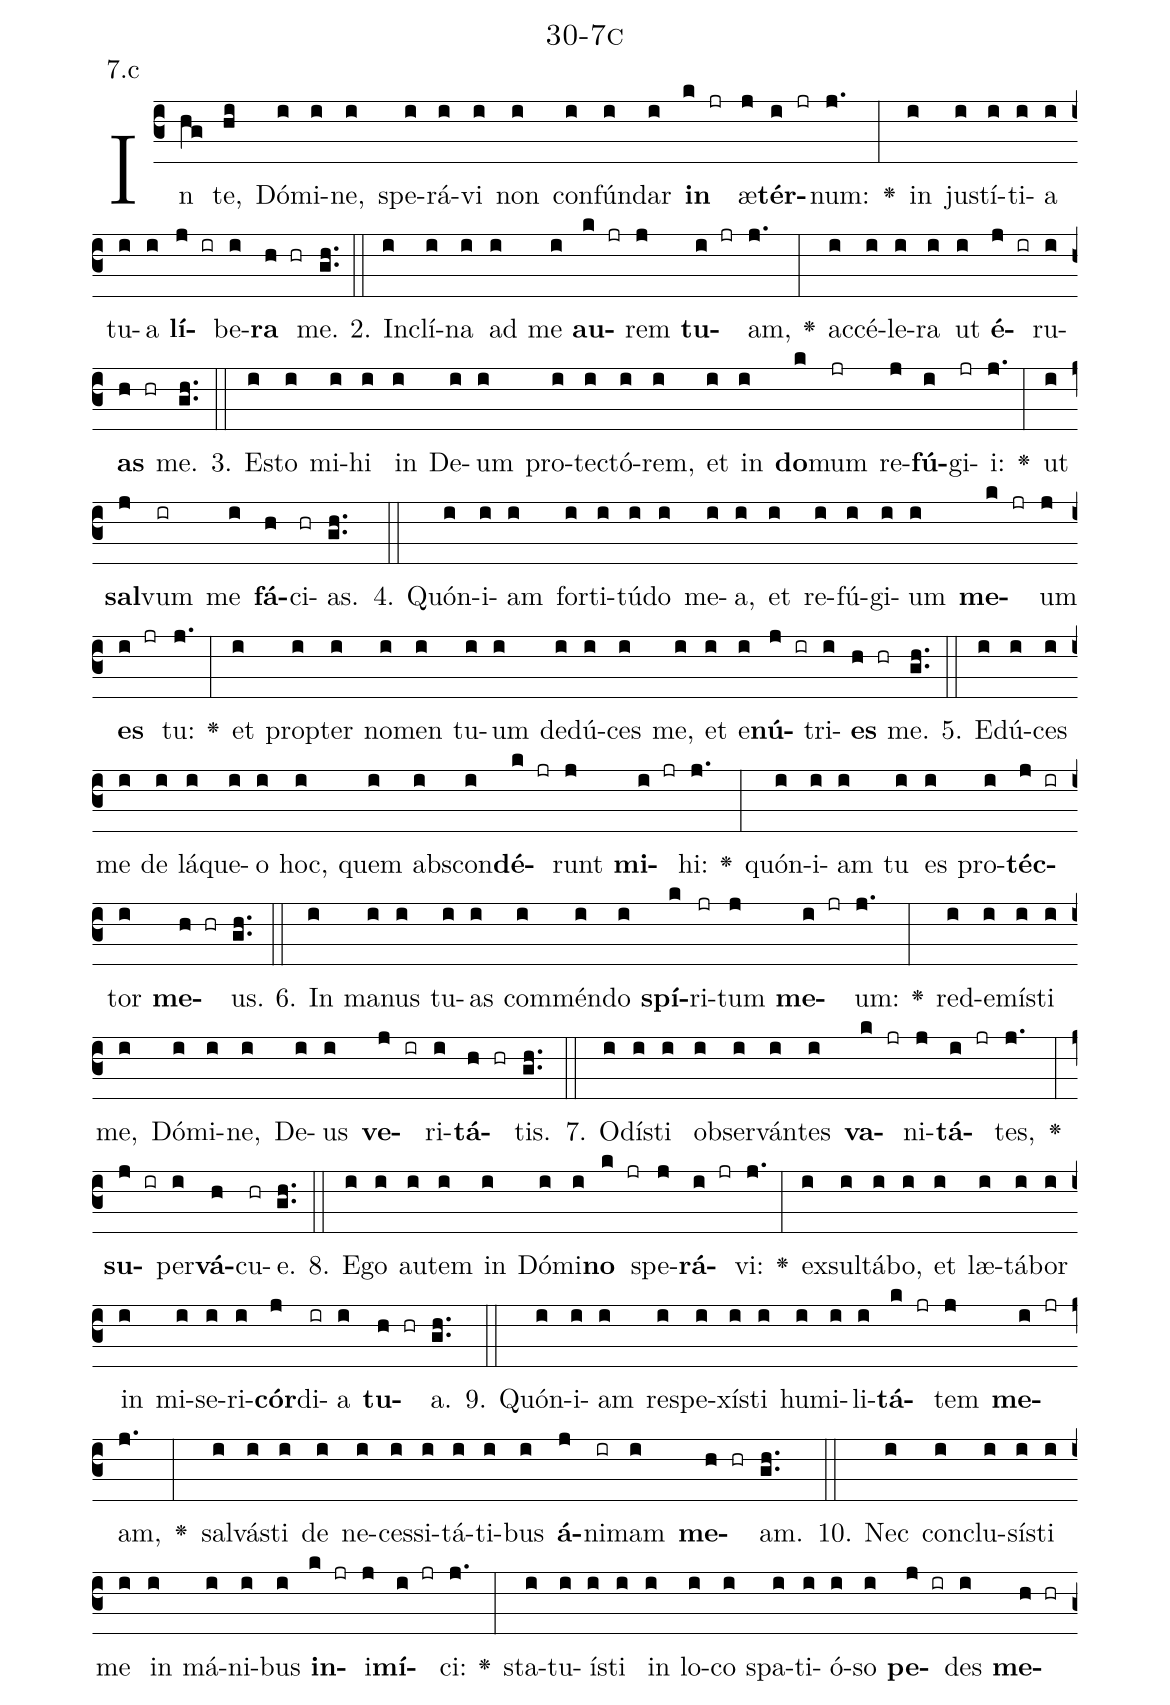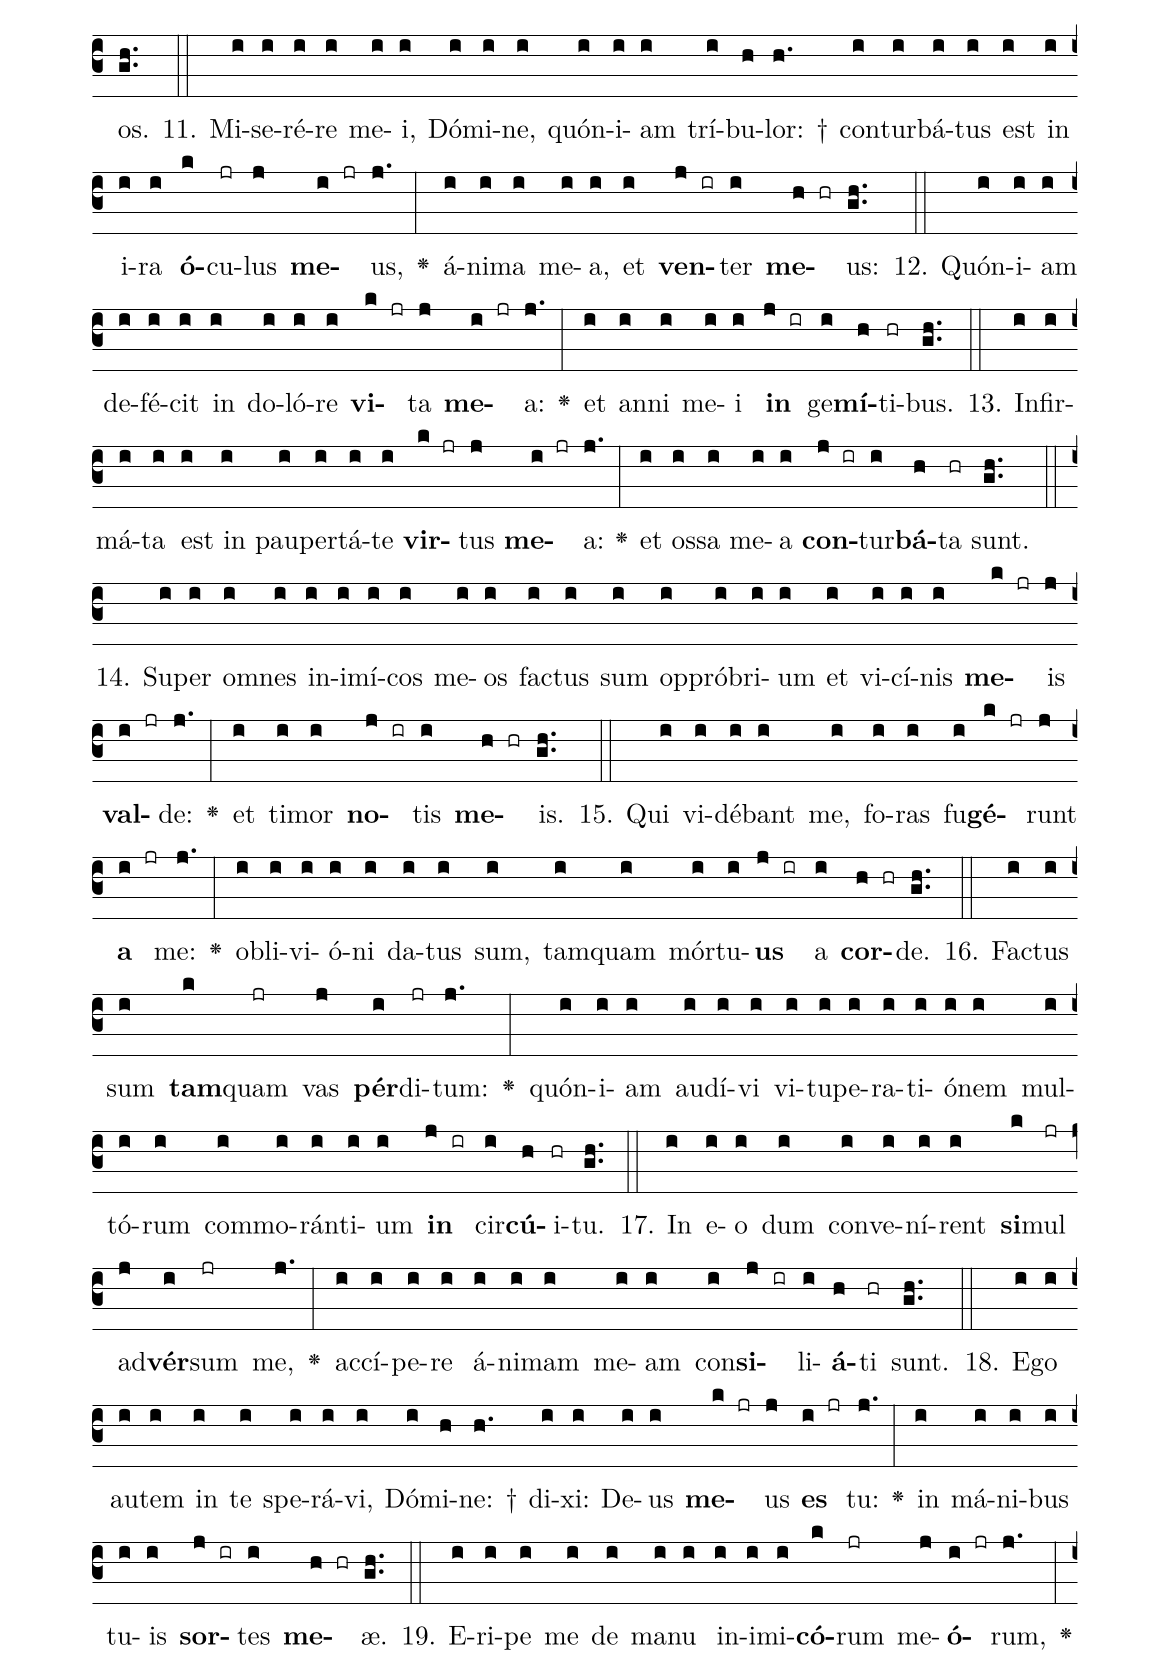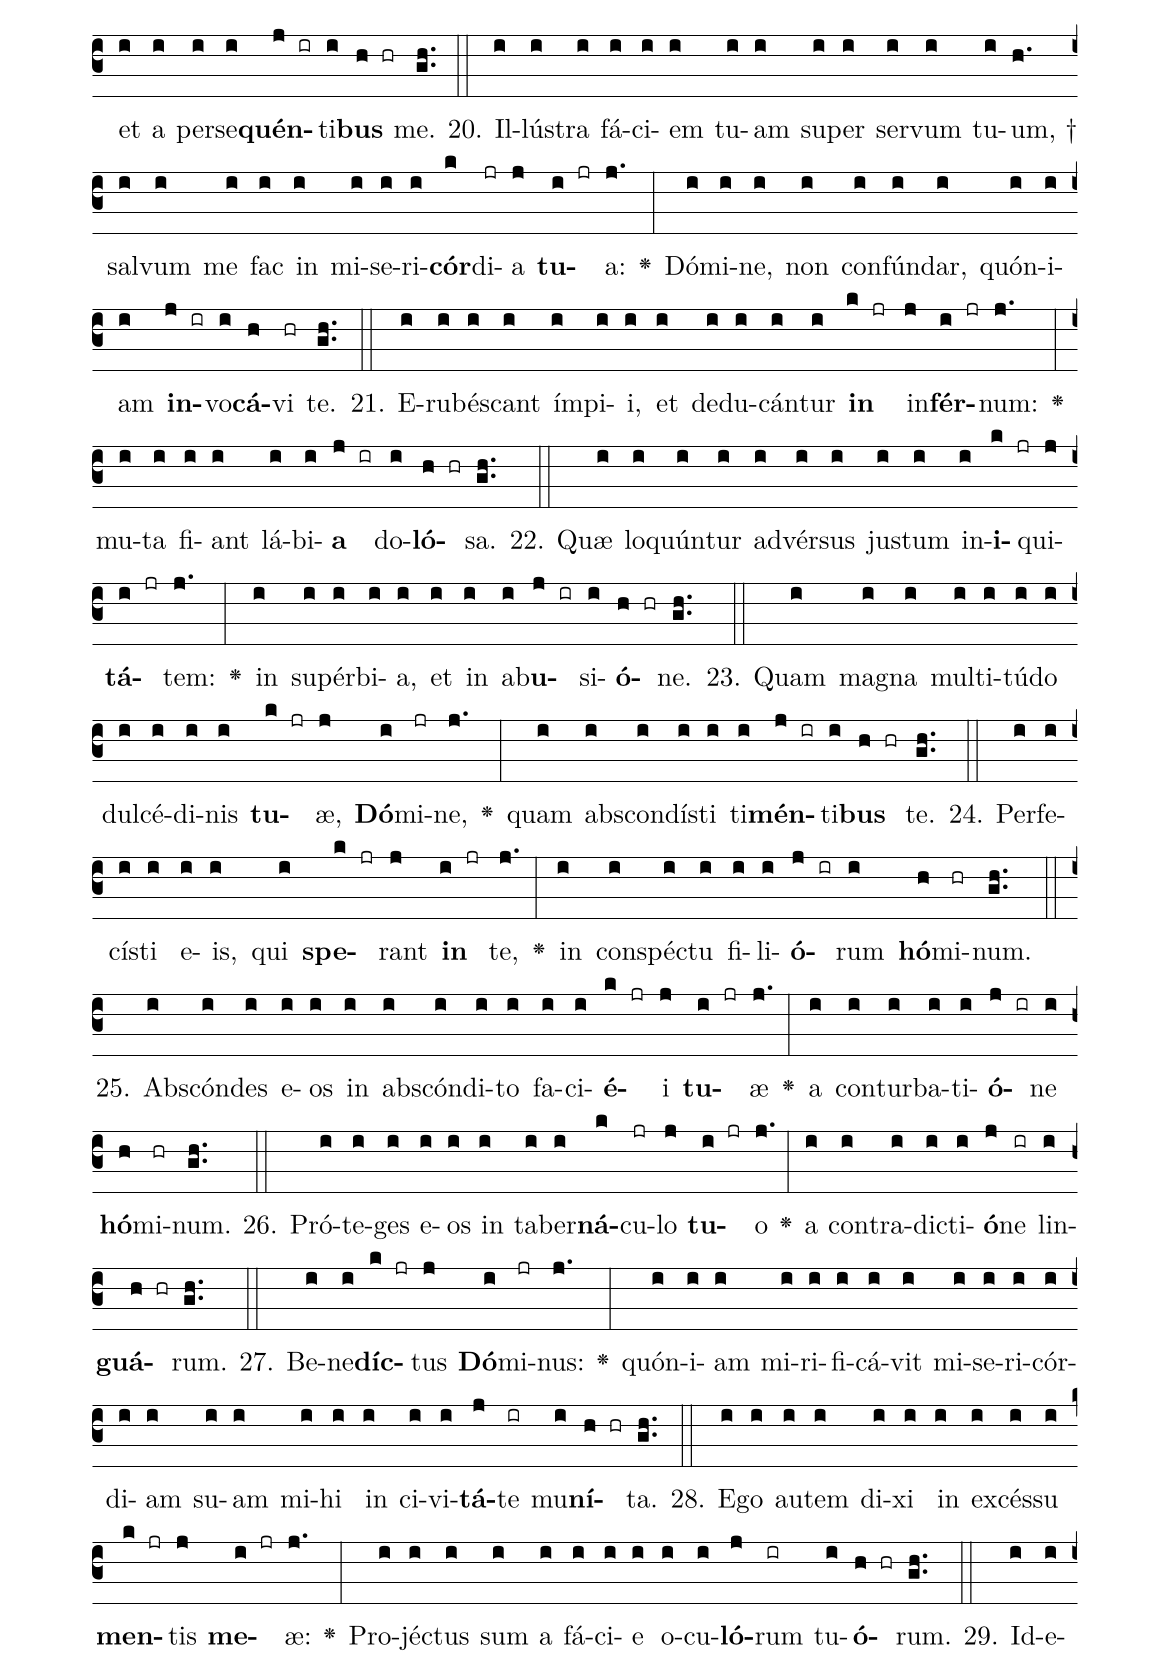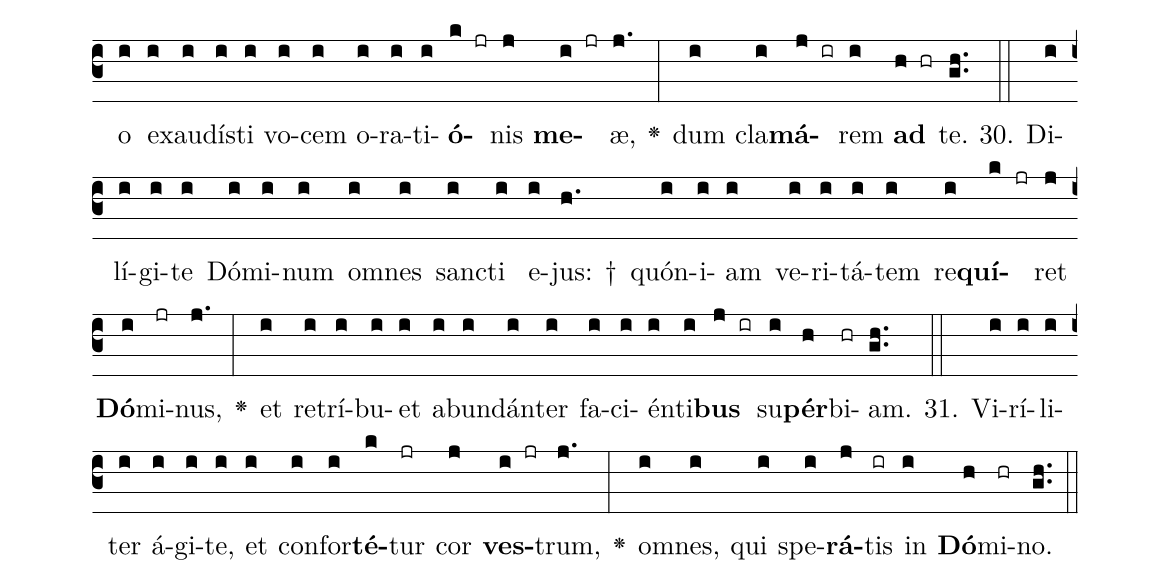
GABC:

name: 30-7c;
annotation: 7.c;
%%
(c3)In(hg) te,(hi) Dó(i)mi(i)ne,(i) spe(i)rá(i)vi(i) non(i) con(i)fún(i)dar(i) <b>in</b>(k jr) æ(j)<b>tér</b>(i jr)num:(j.) <v>\greheightstar</v>(:) in(i) jus(i)tí(i)ti(i)a(i) tu(i)a(i) <b>lí</b>(j ir)be(i)<b>ra</b>(h hr) me.(gh..) (::)
2. In(i)clí(i)na(i) ad(i) me(i) <b>au</b>(k jr)rem(j) <b>tu</b>(i jr)am,(j.) <v>\greheightstar</v>(:) ac(i)cé(i)le(i)ra(i) ut(i) <b>é</b>(j ir)ru(i)<b>as</b>(h hr) me.(gh..) (::)
3. Es(i)to(i) mi(i)hi(i) in(i) De(i)um(i) pro(i)tec(i)tó(i)rem,(i) et(i) in(i) <b>do</b>(k)mum(jr) re(j)<b>fú</b>(i)gi(jr)i:(j.) <v>\greheightstar</v>(:) ut(i) <b>sal</b>(j)vum(ir) me(i) <b>fá</b>(h)ci(hr)as.(gh..) (::)
4. Quón(i)i(i)am(i) for(i)ti(i)tú(i)do(i) me(i)a,(i) et(i) re(i)fú(i)gi(i)um(i) <b>me</b>(k jr)um(j) <b>es</b>(i jr) tu:(j.) <v>\greheightstar</v>(:) et(i) prop(i)ter(i) no(i)men(i) tu(i)um(i) de(i)dú(i)ces(i) me,(i) et(i) e(i)<b>nú</b>(j ir)tri(i)<b>es</b>(h hr) me.(gh..) (::)
5. E(i)dú(i)ces(i) me(i) de(i) lá(i)que(i)o(i) hoc,(i) quem(i) abs(i)con(i)<b>dé</b>(k jr)runt(j) <b>mi</b>(i jr)hi:(j.) <v>\greheightstar</v>(:) quón(i)i(i)am(i) tu(i) es(i) pro(i)<b>téc</b>(j ir)tor(i) <b>me</b>(h hr)us.(gh..) (::)
6. In(i) ma(i)nus(i) tu(i)as(i) com(i)mén(i)do(i) <b>spí</b>(k)ri(jr)tum(j) <b>me</b>(i jr)um:(j.) <v>\greheightstar</v>(:) red(i)e(i)mís(i)ti(i) me,(i) Dó(i)mi(i)ne,(i) De(i)us(i) <b>ve</b>(j ir)ri(i)<b>tá</b>(h hr)tis.(gh..) (::)
7. O(i)dís(i)ti(i) ob(i)ser(i)ván(i)tes(i) <b>va</b>(k jr)ni(j)<b>tá</b>(i jr)tes,(j.) <v>\greheightstar</v>(:) <b>su</b>(j ir)per(i)<b>vá</b>(h)cu(hr)e.(gh..) (::)
8. E(i)go(i) au(i)tem(i) in(i) Dó(i)mi(i)<b>no</b>(k jr) spe(j)<b>rá</b>(i jr)vi:(j.) <v>\greheightstar</v>(:) ex(i)sul(i)tá(i)bo,(i) et(i) læ(i)tá(i)bor(i) in(i) mi(i)se(i)ri(i)<b>cór</b>(j)di(ir)a(i) <b>tu</b>(h hr)a.(gh..) (::)
9. Quón(i)i(i)am(i) re(i)spe(i)xís(i)ti(i) hu(i)mi(i)li(i)<b>tá</b>(k jr)tem(j) <b>me</b>(i jr)am,(j.) <v>\greheightstar</v>(:) sal(i)vás(i)ti(i) de(i) ne(i)ces(i)si(i)tá(i)ti(i)bus(i) <b>á</b>(j)ni(ir)mam(i) <b>me</b>(h hr)am.(gh..) (::)
10. Nec(i) con(i)clu(i)sís(i)ti(i) me(i) in(i) má(i)ni(i)bus(i) <b>in</b>(k jr)i(j)<b>mí</b>(i jr)ci:(j.) <v>\greheightstar</v>(:) sta(i)tu(i)ís(i)ti(i) in(i) lo(i)co(i) spa(i)ti(i)ó(i)so(i) <b>pe</b>(j ir)des(i) <b>me</b>(h hr)os.(gh..) (::)
11. Mi(i)se(i)ré(i)re(i) me(i)i,(i) Dó(i)mi(i)ne,(i) quón(i)i(i)am(i) trí(i)bu(h)lor: †(h.) con(i)tur(i)bá(i)tus(i) est(i) in(i) i(i)ra(i) <b>ó</b>(k)cu(jr)lus(j) <b>me</b>(i jr)us,(j.) <v>\greheightstar</v>(:) á(i)ni(i)ma(i) me(i)a,(i) et(i) <b>ven</b>(j ir)ter(i) <b>me</b>(h hr)us:(gh..) (::)
12. Quón(i)i(i)am(i) de(i)fé(i)cit(i) in(i) do(i)ló(i)re(i) <b>vi</b>(k jr)ta(j) <b>me</b>(i jr)a:(j.) <v>\greheightstar</v>(:) et(i) an(i)ni(i) me(i)i(i) <b>in</b>(j ir) ge(i)<b>mí</b>(h)ti(hr)bus.(gh..) (::)
13. In(i)fir(i)má(i)ta(i) est(i) in(i) pau(i)per(i)tá(i)te(i) <b>vir</b>(k jr)tus(j) <b>me</b>(i jr)a:(j.) <v>\greheightstar</v>(:) et(i) os(i)sa(i) me(i)a(i) <b>con</b>(j ir)tur(i)<b>bá</b>(h)ta(hr) sunt.(gh..) (::)
14. Su(i)per(i) om(i)nes(i) in(i)i(i)mí(i)cos(i) me(i)os(i) fac(i)tus(i) sum(i) op(i)pró(i)bri(i)um(i) et(i) vi(i)cí(i)nis(i) <b>me</b>(k jr)is(j) <b>val</b>(i jr)de:(j.) <v>\greheightstar</v>(:) et(i) ti(i)mor(i) <b>no</b>(j ir)tis(i) <b>me</b>(h hr)is.(gh..) (::)
15. Qui(i) vi(i)dé(i)bant(i) me,(i) fo(i)ras(i) fu(i)<b>gé</b>(k jr)runt(j) <b>a</b>(i jr) me:(j.) <v>\greheightstar</v>(:) ob(i)li(i)vi(i)ó(i)ni(i) da(i)tus(i) sum,(i) tam(i)quam(i) mór(i)tu(i)<b>us</b>(j ir) a(i) <b>cor</b>(h hr)de.(gh..) (::)
16. Fac(i)tus(i) sum(i) <b>tam</b>(k)quam(jr) vas(j) <b>pér</b>(i)di(jr)tum:(j.) <v>\greheightstar</v>(:) quón(i)i(i)am(i) au(i)dí(i)vi(i) vi(i)tu(i)pe(i)ra(i)ti(i)ó(i)nem(i) mul(i)tó(i)rum(i) com(i)mo(i)rán(i)ti(i)um(i) <b>in</b>(j ir) cir(i)<b>cú</b>(h)i(hr)tu.(gh..) (::)
17. In(i) e(i)o(i) dum(i) con(i)ve(i)ní(i)rent(i) <b>si</b>(k)mul(jr) ad(j)<b>vér</b>(i)sum(jr) me,(j.) <v>\greheightstar</v>(:) ac(i)cí(i)pe(i)re(i) á(i)ni(i)mam(i) me(i)am(i) con(i)<b>si</b>(j ir)li(i)<b>á</b>(h)ti(hr) sunt.(gh..) (::)
18. E(i)go(i) au(i)tem(i) in(i) te(i) spe(i)rá(i)vi,(i) Dó(i)mi(h)ne: †(h.) di(i)xi:(i) De(i)us(i) <b>me</b>(k jr)us(j) <b>es</b>(i jr) tu:(j.) <v>\greheightstar</v>(:) in(i) má(i)ni(i)bus(i) tu(i)is(i) <b>sor</b>(j ir)tes(i) <b>me</b>(h hr)æ.(gh..) (::)
19. E(i)ri(i)pe(i) me(i) de(i) ma(i)nu(i) in(i)i(i)mi(i)<b>có</b>(k)rum(jr) me(j)<b>ó</b>(i jr)rum,(j.) <v>\greheightstar</v>(:) et(i) a(i) per(i)se(i)<b>quén</b>(j ir)ti(i)<b>bus</b>(h hr) me.(gh..) (::)
20. Il(i)lús(i)tra(i) fá(i)ci(i)em(i) tu(i)am(i) su(i)per(i) ser(i)vum(i) tu(i)um, †(h.) sal(i)vum(i) me(i) fac(i) in(i) mi(i)se(i)ri(i)<b>cór</b>(k)di(jr)a(j) <b>tu</b>(i jr)a:(j.) <v>\greheightstar</v>(:) Dó(i)mi(i)ne,(i) non(i) con(i)fún(i)dar,(i) quón(i)i(i)am(i) <b>in</b>(j ir)vo(i)<b>cá</b>(h)vi(hr) te.(gh..) (::)
21. E(i)ru(i)bés(i)cant(i) ím(i)pi(i)i,(i) et(i) de(i)du(i)cán(i)tur(i) <b>in</b>(k jr) in(j)<b>fér</b>(i jr)num:(j.) <v>\greheightstar</v>(:) mu(i)ta(i) fi(i)ant(i) lá(i)bi(i)<b>a</b>(j ir) do(i)<b>ló</b>(h hr)sa.(gh..) (::)
22. Quæ(i) lo(i)quún(i)tur(i) ad(i)vér(i)sus(i) jus(i)tum(i) in(i)<b>i</b>(k jr)qui(j)<b>tá</b>(i jr)tem:(j.) <v>\greheightstar</v>(:) in(i) su(i)pér(i)bi(i)a,(i) et(i) in(i) ab(i)<b>u</b>(j ir)si(i)<b>ó</b>(h hr)ne.(gh..) (::)
23. Quam(i) ma(i)gna(i) mul(i)ti(i)tú(i)do(i) dul(i)cé(i)di(i)nis(i) <b>tu</b>(k jr)æ,(j) <b>Dó</b>(i)mi(jr)ne,(j.) <v>\greheightstar</v>(:) quam(i) abs(i)con(i)dís(i)ti(i) ti(i)<b>mén</b>(j ir)ti(i)<b>bus</b>(h hr) te.(gh..) (::)
24. Per(i)fe(i)cís(i)ti(i) e(i)is,(i) qui(i) <b>spe</b>(k jr)rant(j) <b>in</b>(i jr) te,(j.) <v>\greheightstar</v>(:) in(i) con(i)spéc(i)tu(i) fi(i)li(i)<b>ó</b>(j ir)rum(i) <b>hó</b>(h)mi(hr)num.(gh..) (::)
25. Abs(i)cón(i)des(i) e(i)os(i) in(i) abs(i)cón(i)di(i)to(i) fa(i)ci(i)<b>é</b>(k jr)i(j) <b>tu</b>(i jr)æ(j.) <v>\greheightstar</v>(:) a(i) con(i)tur(i)ba(i)ti(i)<b>ó</b>(j ir)ne(i) <b>hó</b>(h)mi(hr)num.(gh..) (::)
26. Pró(i)te(i)ges(i) e(i)os(i) in(i) ta(i)ber(i)<b>ná</b>(k)cu(jr)lo(j) <b>tu</b>(i jr)o(j.) <v>\greheightstar</v>(:) a(i) con(i)tra(i)dic(i)ti(i)<b>ó</b>(j)ne(ir) lin(i)<b>guá</b>(h hr)rum.(gh..) (::)
27. Be(i)ne(i)<b>díc</b>(k jr)tus(j) <b>Dó</b>(i)mi(jr)nus:(j.) <v>\greheightstar</v>(:) quón(i)i(i)am(i) mi(i)ri(i)fi(i)cá(i)vit(i) mi(i)se(i)ri(i)cór(i)di(i)am(i) su(i)am(i) mi(i)hi(i) in(i) ci(i)vi(i)<b>tá</b>(j)te(ir) mu(i)<b>ní</b>(h hr)ta.(gh..) (::)
28. E(i)go(i) au(i)tem(i) di(i)xi(i) in(i) ex(i)cés(i)su(i) <b>men</b>(k jr)tis(j) <b>me</b>(i jr)æ:(j.) <v>\greheightstar</v>(:) Pro(i)jéc(i)tus(i) sum(i) a(i) fá(i)ci(i)e(i) o(i)cu(i)<b>ló</b>(j)rum(ir) tu(i)<b>ó</b>(h hr)rum.(gh..) (::)
29. Id(i)e(i)o(i) ex(i)au(i)dís(i)ti(i) vo(i)cem(i) o(i)ra(i)ti(i)<b>ó</b>(k jr)nis(j) <b>me</b>(i jr)æ,(j.) <v>\greheightstar</v>(:) dum(i) cla(i)<b>má</b>(j ir)rem(i) <b>ad</b>(h hr) te.(gh..) (::)
30. Di(i)lí(i)gi(i)te(i) Dó(i)mi(i)num(i) om(i)nes(i) sanc(i)ti(i) e(i)jus: †(h.) quón(i)i(i)am(i) ve(i)ri(i)tá(i)tem(i) re(i)<b>quí</b>(k jr)ret(j) <b>Dó</b>(i)mi(jr)nus,(j.) <v>\greheightstar</v>(:) et(i) re(i)trí(i)bu(i)et(i) ab(i)un(i)dán(i)ter(i) fa(i)ci(i)én(i)ti(i)<b>bus</b>(j ir) su(i)<b>pér</b>(h)bi(hr)am.(gh..) (::)
31. Vi(i)rí(i)li(i)ter(i) á(i)gi(i)te,(i) et(i) con(i)for(i)<b>té</b>(k)tur(jr) cor(j) <b>ves</b>(i jr)trum,(j.) <v>\greheightstar</v>(:) om(i)nes,(i) qui(i) spe(i)<b>rá</b>(j)tis(ir) in(i) <b>Dó</b>(h)mi(hr)no.(gh..) (::)
